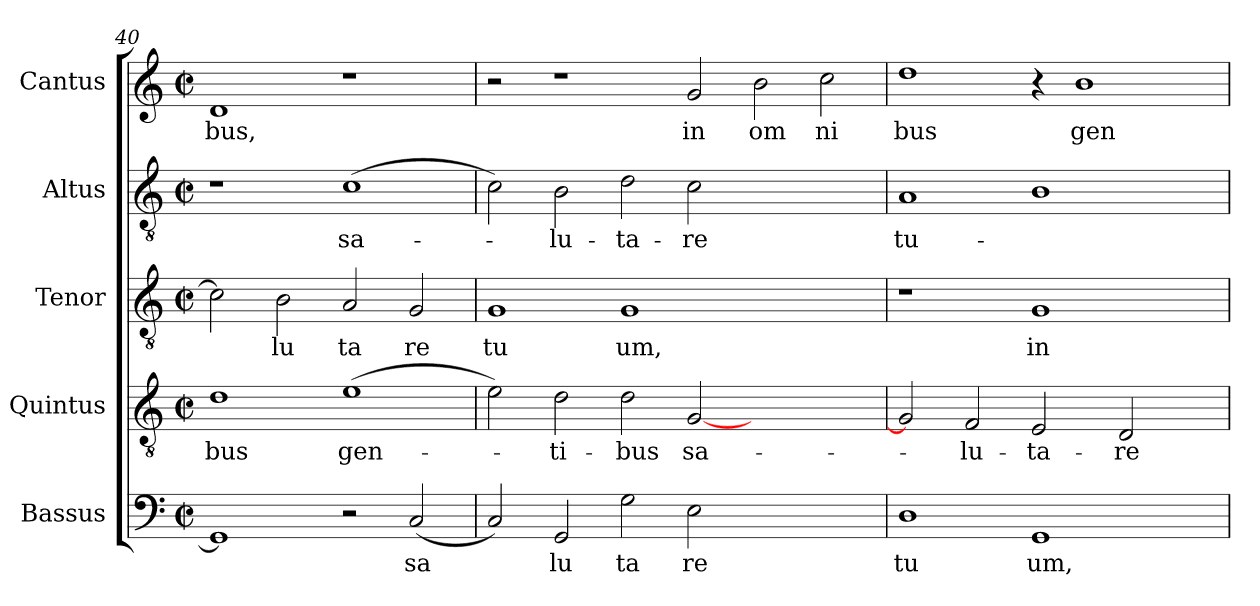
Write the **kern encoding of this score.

**kern	**text	**kern	**text	**kern	**text	**kern	**text	**kern	**text
*part5	*part5	*part4	*part4	*part3	*part3	*part2	*part2	*part1	*part1
*staff5	*staff5	*staff4	*staff4	*staff3	*staff3	*staff2	*staff2	*staff1	*staff1
*I"Bassus	*	*I"Quintus	*	*I"Tenor	*	*I"Altus	*	*I"Cantus	*
*clefF4	*	*clefGv2	*	*clefGv2	*	*clefGv2	*	*clefG2	*
*M2/2	*	*M2/2	*	*M2/2	*	*M2/2	*	*M2/2	*
*met(c|)	*	*met(c|)	*	*met(c|)	*	*met(c|)	*	*met(c|)	*
=40	=40	=40	=40	=40	=40	=40	=40	=40	=40
!	!	!	!LO:LY:b:cj	!	!	!	!	!	!LO:LY:b:cj
1GG]	.	1d	-bus	2c\]	.	1r	.	1d	bus,
!	!	!	!	!	!LO:LY:b:cj	!	!	!	!
.	.	.	.	2B\	lu	.	.	.	.
!	!	!	!LO:LY:b	!	!LO:LY:b:cj	!	!LO:LY:b:cj	!	!
2r	.	(>1e	gen-	2A/	ta	(>1c	sa-	1r	.
!	!LO:LY:b:cj	!	!	!	!LO:LY:b:cj	!	!	!	!
(<2C/	sa	.	.	2G/	re	.	.	.	.
=41	=41	=41	=41	=41	=41	=41	=41	=41	=41
!	!	!	!	!	!LO:LY:b:cj	!	!	!	!
2C/)	.	2e\)	.	1G	tu	2c\)	.	2r	.
!	!LO:LY:b:cj	!	!LO:LY:b:cj	!	!	!	!LO:LY:b:cj	!	!
2GG/	lu	2d\	-ti-	.	.	2B\	-lu-	1r	.
!	!LO:LY:b:cj	!	!LO:LY:b:cj	!	!LO:LY:b:cj	!	!LO:LY:b:cj	!	!
2G\	ta	2d\	-bus	1G	um,	2d\	-ta-	.	.
!	!LO:LY:b:cj	!	!LO:LY:b:cj	!	!	!	!LO:LY:b:cj	!	!LO:LY:b:cj
2E\	re	[<2G/	sa-	.	.	2c\	-re	2g/	in
!	!	!	!	!	!	!	!	!	!LO:LY:b:cj
1ryy	.	1ryy	.	1ryy	.	1ryy	.	2b\	om
!	!	!	!	!	!	!	!	!	!LO:LY:b:cj
.	.	.	.	.	.	.	.	2cc\	ni
=42	=42	=42	=42	=42	=42	=42	=42	=42	=42
!	!LO:LY:b:cj	!	!	!	!	!	!LO:LY:b:cj	!	!LO:LY:b:cj
1D	tu	2G/]	.	1r	.	1A	tu-	1dd	bus
!	!	!	!LO:LY:b:cj	!	!	!	!	!	!
.	.	2F/	-lu-	.	.	.	.	.	.
!	!LO:LY:b:cj	!	!LO:LY:b:cj	!	!LO:LY:b:cj	!	!	!	!
1GG	um,	2E/	-ta-	1G	in	1B	.	4r	.
!	!	!	!	!	!	!	!	!	!LO:LY:b
.	.	.	.	.	.	.	.	1b	gen
!	!	!	!LO:LY:b:cj	!	!	!	!	!	!
.	.	2D/	-re	.	.	.	.	.	.
4ryy	.	4ryy	.	4ryy	.	4ryy	.	.	.
=	=	=	=	=	=	=	=	=	=
*-	*-	*-	*-	*-	*-	*-	*-	*-	*-
